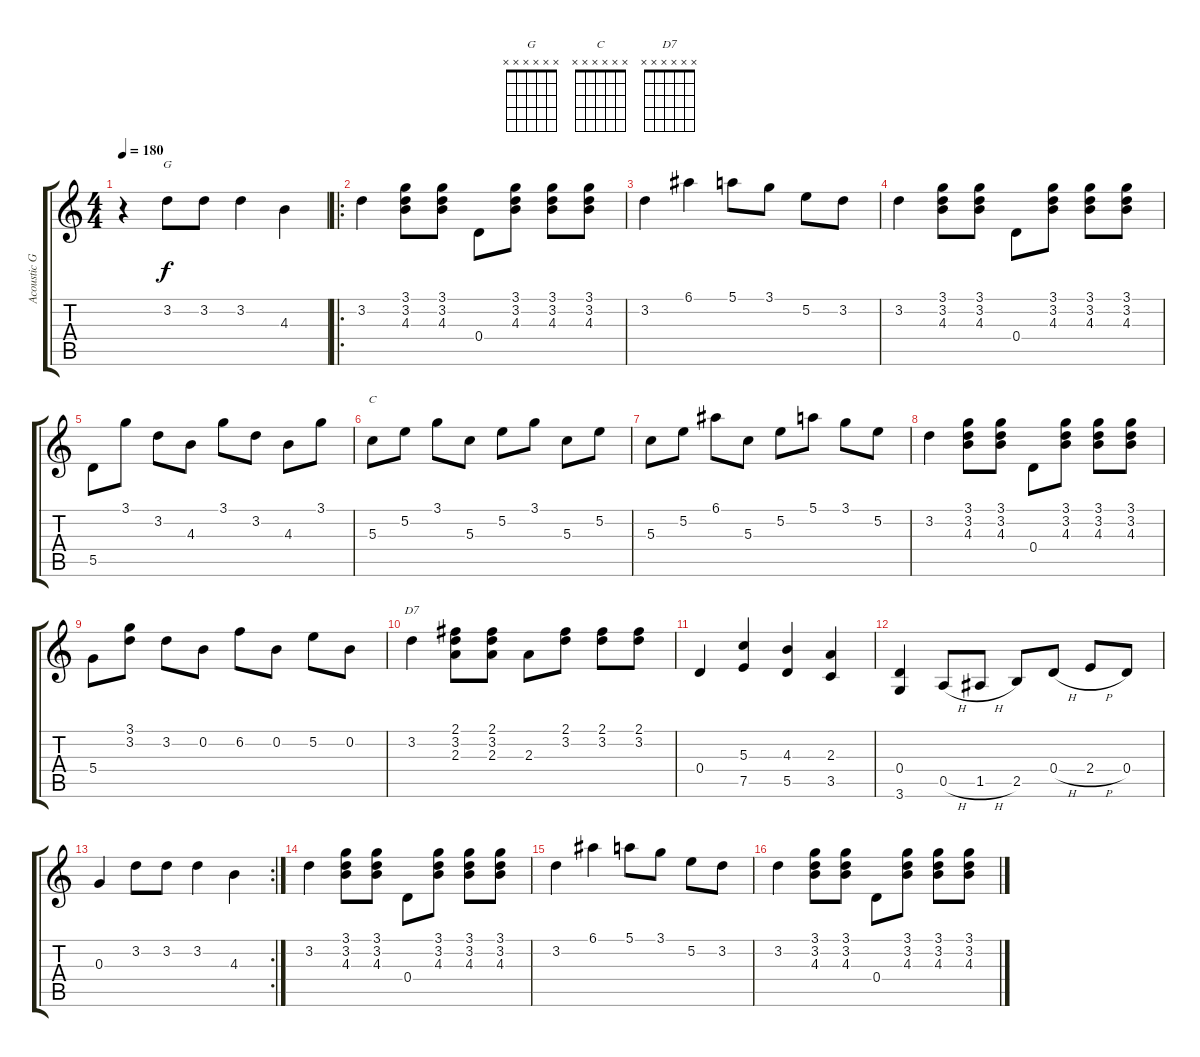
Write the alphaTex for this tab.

\track ("Acoustic Guitar" "Acoustic G") {instrument acousticguitarnylon}
\staff {score tabs}
\tuning (E4 B3 G3 D3 A2 E2) {hide}
\chord ("G" x x x x x x) {firstfret 0}
\chord ("C" x x x x x x) {firstfret 0}
\chord ("D7" x x x x x x) {firstfret 0}
\ts (4 4)
\tempo 180
\clef g2
\ks c
r.4{dy f instrument acousticguitarnylon} 3.2.8{ch "G"} 3.2.8 3.2.4 4.3.4 |
\ro
3.2.4 (3.1 3.2 4.3).8 (3.1 3.2 4.3).8 0.4.8 (3.1 3.2 4.3).8 (3.1 3.2 4.3).8 (3.1 3.2 4.3).8 |
3.2.4 6.1.4 5.1.8 3.1.8 5.2.8 3.2.8 |
3.2.4 (3.1 3.2 4.3).8 (3.1 3.2 4.3).8 0.4.8 (3.1 3.2 4.3).8 (3.1 3.2 4.3).8 (3.1 3.2 4.3).8 |
5.5.8 3.1.8 3.2.8 4.3.8 3.1.8 3.2.8 4.3.8 3.1.8 |
5.3.8{ch "C"} 5.2.8 3.1.8 5.3.8 5.2.8 3.1.8 5.3.8 5.2.8 |
5.3.8 5.2.8 6.1.8 5.3.8 5.2.8 5.1.8 3.1.8 5.2.8 |
3.2.4 (3.1 3.2 4.3).8 (3.1 3.2 4.3).8 0.4.8 (3.1 3.2 4.3).8 (3.1 3.2 4.3).8 (3.1 3.2 4.3).8 |
5.4.8 (3.1 3.2).8 3.2.8 0.2.8 6.2.8 0.2.8 5.2.8 0.2.8 |
3.2.4{ch "D7"} (2.1 3.2 2.3).8 (2.1 3.2 2.3).8 2.3.8 (2.1 3.2).8 (2.1 3.2).8 (2.1 3.2).8 |
0.4.4 (5.3 7.5).4 (4.3 5.5).4 (2.3 3.5).4 |
(0.4 3.6).4 0.5{h}.8 1.5{h}.8 2.5.8 0.4{h}.8 2.4{h}.8 0.4.8 |
\rc 2
0.3.4 3.2.8 3.2.8 3.2.4 4.3.4 |
3.2.4 (3.1 3.2 4.3).8 (3.1 3.2 4.3).8 0.4.8 (3.1 3.2 4.3).8 (3.1 3.2 4.3).8 (3.1 3.2 4.3).8 |
3.2.4 6.1.4 5.1.8 3.1.8 5.2.8 3.2.8 |
3.2.4 (3.1 3.2 4.3).8 (3.1 3.2 4.3).8 0.4.8 (3.1 3.2 4.3).8 (3.1 3.2 4.3).8 (3.1 3.2 4.3).8
